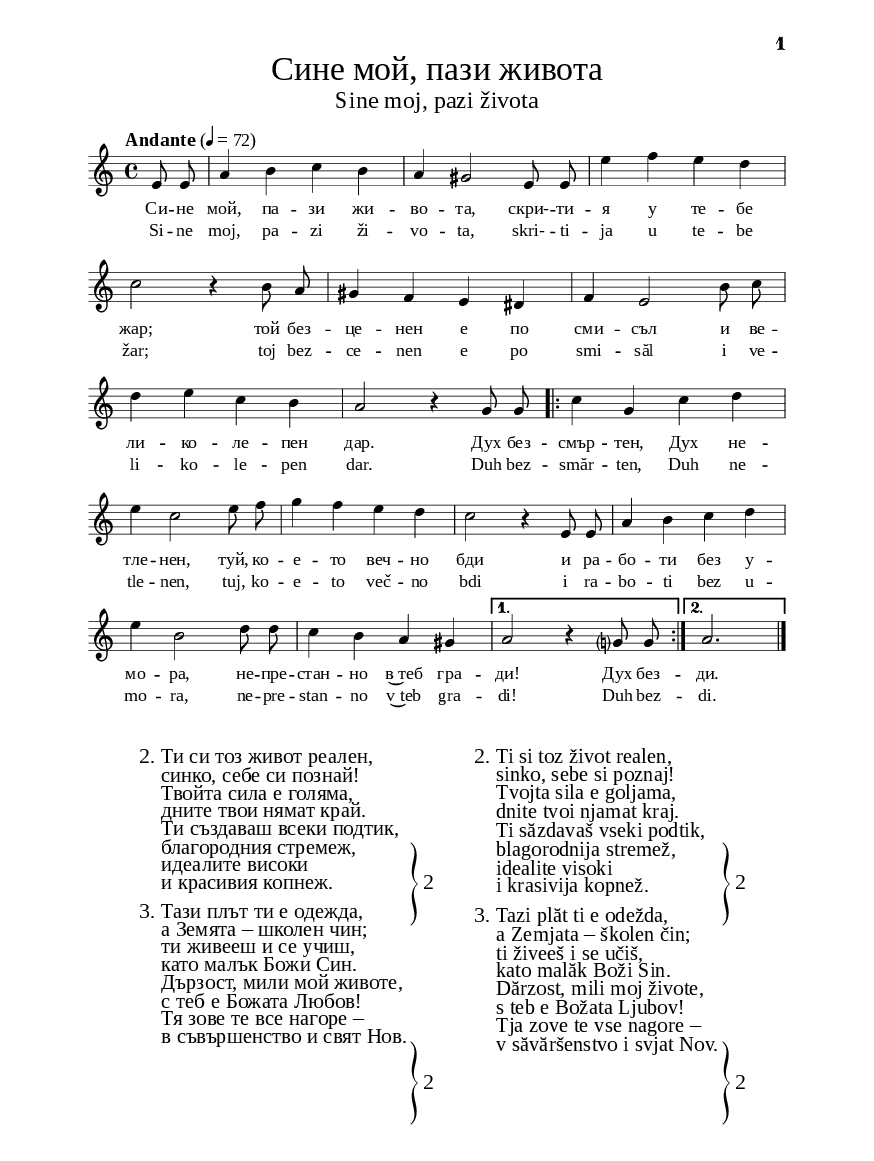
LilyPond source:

\version "2.24.3"

% include paper part and global functions
\include "include/globals.ily"

"rightBraces045" = \markup {
  \column {
    % repeat braces
    \translate #'(0 . -16.7 )
    \right-brace #40

    \translate #'(0 . -21.7 )
    \right-brace #40
  }
  \column {
    % repeat numbers
    \translate #'(0 . -17.4)
    2

    \translate #'(0 . -27.5 )
    2
  }
}

\bookpart {
  \label #'ref045
  \tocItem \markup "Сине мой, пази живота – Sine moj, pazi života"
  \include "include/bookpart-paper.ily"
  \score {
    \include "include/score-layout.ily"


    \new Voice \absolute  {
      \clef treble
      \key a \minor
      \time 4/4
      \tempoFunc "Andante" 4 "72"
      \autoBeamOff
      \partial 4


      e'8 e'8 | a'4 b' c''4 b' | a'4 gis'2 e'8 e' | e''4 f'' e''4 d'' | \break

      c''2 r4 b'8 a'  |  gis'4 f'  e'4 dis' |  f'4 e'2  b'8 c'' \break |

      d''4 e'' c''4 b' | a'2 r4 g'8 g' \repeat volta 2 {
        |  c''4 g' c''4 d'' | \break  e''4 c''2 e''8 f'' | g''4 f'' e''4 d'' | c''2 r4 e'8 e' | a'4 b'  c''4 d'' \break |

        e''4 b'2 d''8 d'' c''4 b' a'4 gis' |
      } \alternative { { a'2 r4 g'?8 g'  } { a'2. } } \bar "|."
    }

    \addlyrics {
      Си -- не мой, па -- зи жи -- во -- та, "скри-" -- ти -- я у
      те -- бе жар; той без -- це -- нен е по сми -- съл и ве --
      ли -- ко -- ле -- пен дар. Дух без -- смър -- тен, Дух не -- тле -- нен,
      туй, ко -- е -- то веч -- но бди и ра -- бо -- ти без у --
      мо -- ра, не -- пре -- стан -- но в~теб гра -- ди! Дух без -- ди.
    }

    \addlyrics {
      Si -- ne moj, pa -- zi ži -- vo -- ta, "skri-" -- ti -- ja u
      te -- be žar; toj bez -- ce -- nen e po smi -- săl i ve --
      li -- ko -- le -- pen dar. Duh bez -- smăr -- ten, Duh ne -- tle -- nen,
      tuj, ko -- e -- to več -- no bdi i ra -- bo -- ti bez u --
      mo -- ra, ne -- pre -- stan -- no v~teb gra -- di! Duh bez -- di.
    }
    \header {
      title = \titleFunc "Сине мой, пази живота" "Sine moj, pazi života"
    }

    \midi{}

  } % score

  \markup \empty-two

  \markup \abs-fontsize #10 {
    \hspace #7
    \override #`(baseline-skip . ,bgCoupletBaselineSkip)
    \column {

      \line { 2. Ти си тоз живот реален, }

      \line {   "   " синко, себе си познай! }

      \line {   "   " Твойта сила е голяма, }

      \line {   "   " дните твои нямат край. }

      \line {   "   " Ти създаваш всеки подтик, }

      \line {   "   " благородния стремеж,}

      \line {   "   " идеалите високи}

      \line {   "   " и красивия копнеж.}
      \vspace #0.5

      \line {   3. Тази плът ти е одежда,}

      \line {   "   " а Земята – школен чин;}

      \line {   "   " ти живееш и се учиш,}

      \line {   "   " като малък Божи Син.}

      \line {   "   " Дързост, мили мой животе,}

      \line {   "   " с теб е Божата Любов!}

      \line {   "   " Тя зове те все нагоре –}

      \line {   "   " в съвършенство и свят Нов.}
    }\"rightBraces045"

    \hspace #5
    \override #`(baseline-skip . ,bgCoupletBaselineSkip)
    \column {


      \line { 2. Ti si toz život realen, }

      \line {   "   " sinko, sebe si poznaj! }

      \line {   "   " Tvojta sila e goljama, }

      \line {   "   " dnite tvoi njamat kraj. }

      \line {   "   " Ti săzdavaš vseki podtik, }

      \line {   "   " blagorodnija stremež,}

      \line {   "   " idealite visoki}

      \line {   "   " i krasivija kopnež.}
      \vspace #0.5

      \line {   3. Tazi plăt ti e odežda,}

      \line {   "   " a Zemjata – školen čin;}

      \line {   "   " ti živeeš i se učiš,}

      \line {   "   " kato malăk Boži Sin.}

      \line {   "   " Dărzost, mili moj živote,}

      \line {   "   " s teb e Božata Ljubov!}

      \line {   "   " Tja zove te vse nagore –}

      \line {   "   " v săvăršenstvo i svjat Nov.}
    } \"rightBraces045" %column
  } % markup

  \pageBreak

  % include foreign translation(s) of the song
  \version "2.24.4"

\markup \fill-line { \fontsize #deTitleFontSize "Mein Sohn, bewahre das Leben" }
\markup \null
\markup \null
\markup \abs-fontsize #11 \override #`(baseline-skip . ,bgCoupletBaselineSkip) {
  \fill-line {
    \hspace #0.1
    \column {
      \line {
        \bold "1."
        \column {
          "Mein Sohn, bewahre das Leben,"
          "die in dir verborgene Glut."
          "Es ist seinem Sinn nach kostbar"
          "und ein herrliches Geschenk!"
          "Unsterblicher, unvergänglicher Geist,"
          "der, der ewig wacht"
          "und unermüdlich arbeitet,"
          "unaufhörlich in dir erschafft."
        }
      }
      \vspace #1
      \line {
        \bold "2."
        \column {
          "Du bist dieses wirkliche Leben;"
          "Sohn, erkenne dich!"
          "Deine Kraft ist groß,"
          "deine Tage haben kein Ende."
          "Du erschaffst jede Regung,"
          "das edle Streben,"
          "die hohen Ideale"
          "und die schöne Sehnsucht."
        }
      }
      \vspace #1
      \line {
        \bold "3."
        \column {
          "Dieses Fleisch ist dein Gewand,"
          "und die Erde eine Schulbank."
          "Du lebst und lernst,"
          "wie ein kleiner Sohn Gottes."
          "Kühnheit, mein liebes Leben,"
          "mit dir ist die göttliche Liebe!"
          "Sie ruft dich immer nach oben"
          "in die Vollkommenheit und in die neue Welt."
        }
      }
    }
    \hspace #0.1
  }
}


} % bookpart
